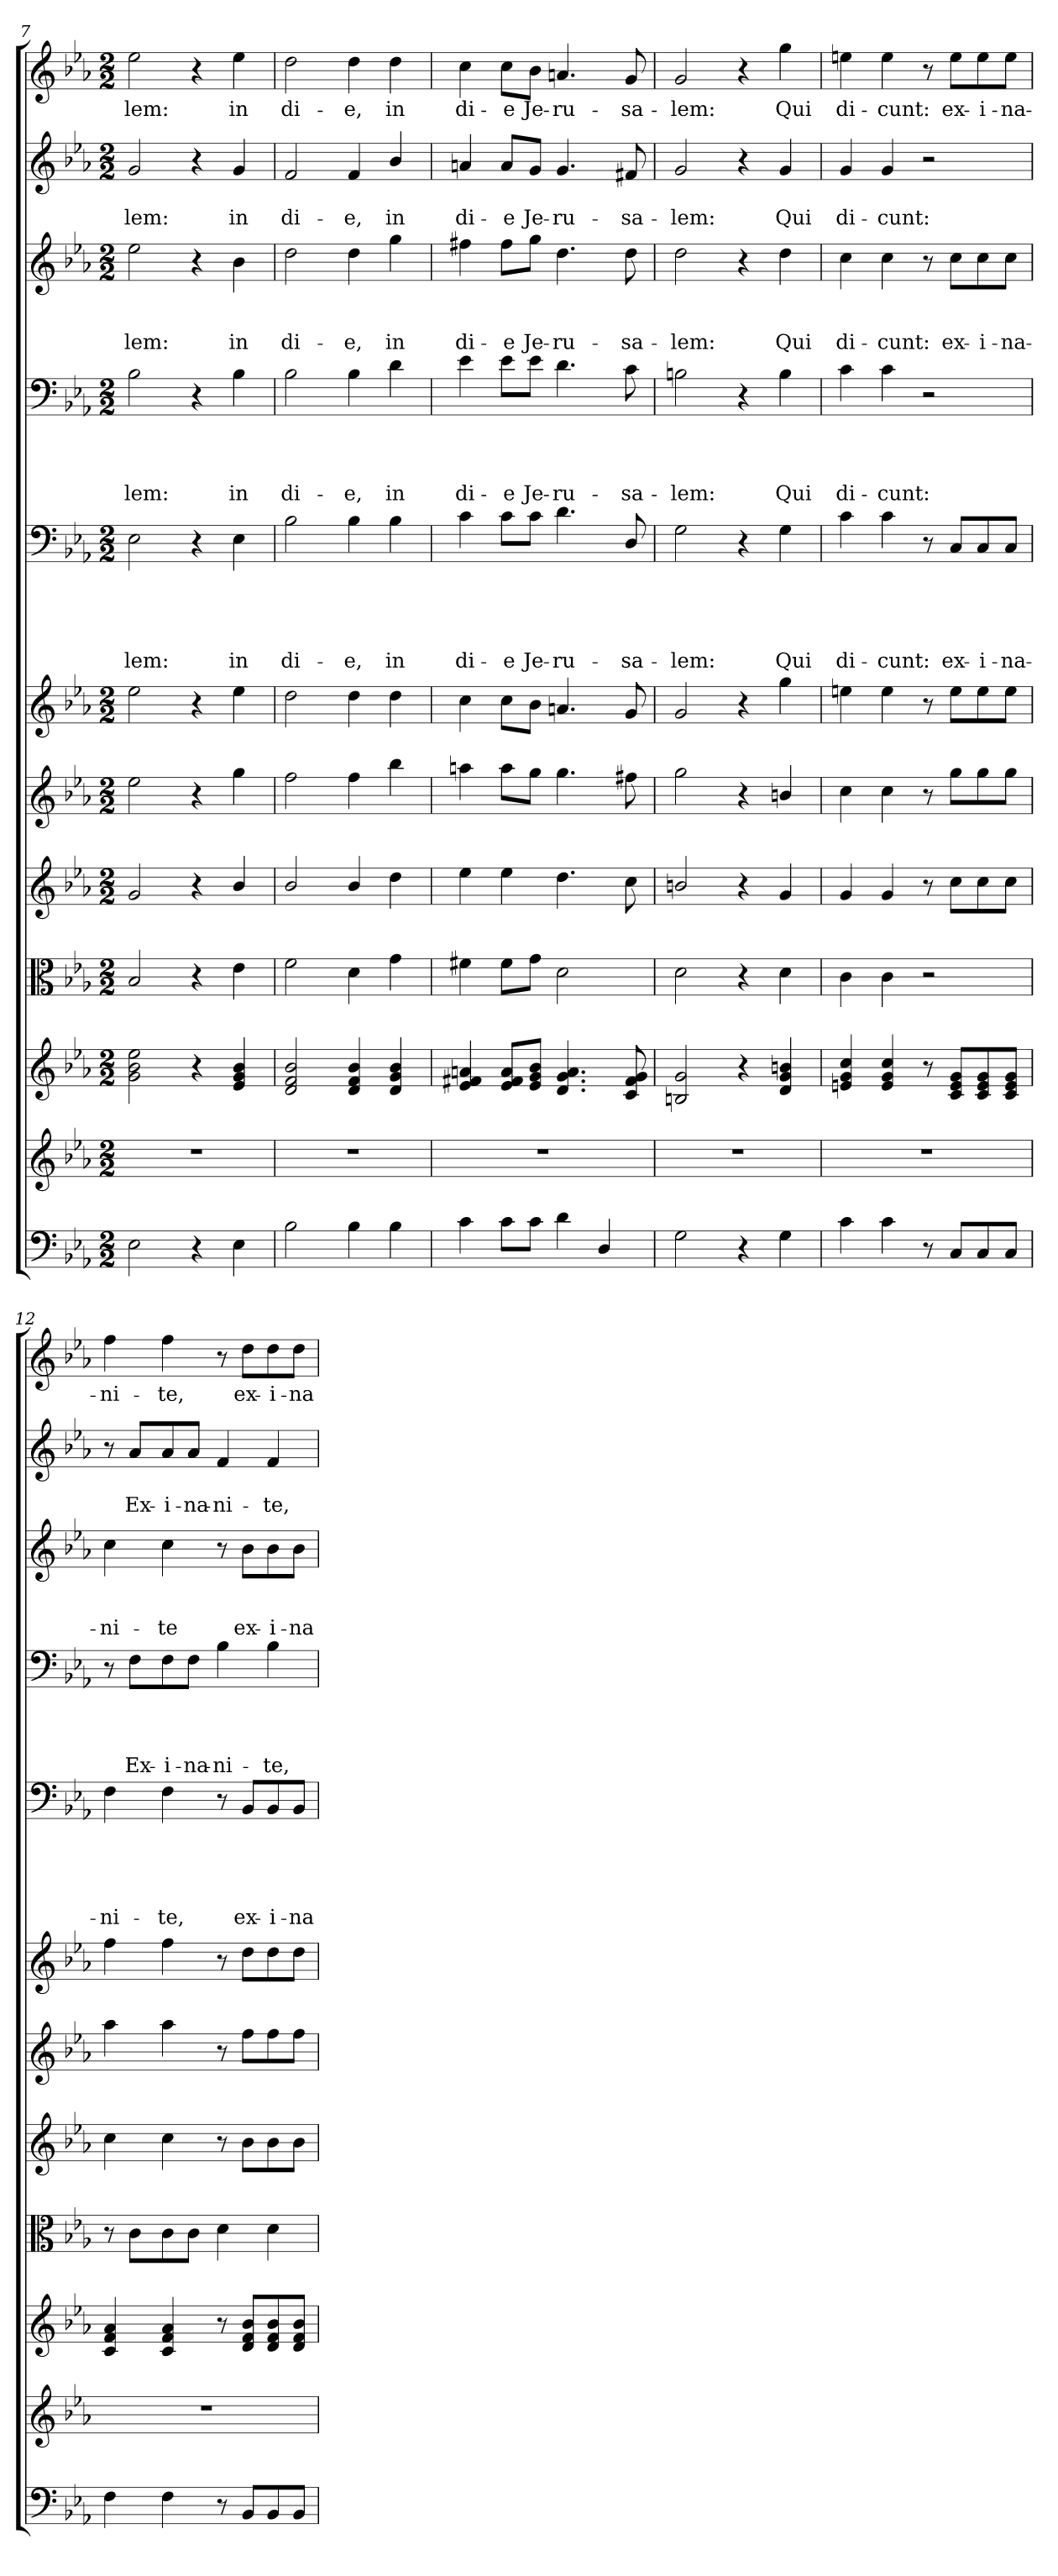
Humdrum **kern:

**kern	**kern	**kern	**kern	**kern	**kern	**kern	**kern	**text	**text	**text	**text	**text	**kern	**text	**text	**text	**text	**kern	**text	**text	**text	**kern	**text	**text	**kern	**text
*part11	*part10	*part10	*part9	*part8	*part7	*part6	*part5	*part5	*part5	*part5	*part5	*part5	*part4	*part4	*part4	*part4	*part4	*part3	*part3	*part3	*part3	*part2	*part2	*part2	*part1	*part1
*staff12	*staff11	*staff10	*staff9	*staff8	*staff7	*staff6	*staff5	*staff5	*staff5	*staff5	*staff5	*staff5	*staff4	*staff4	*staff4	*staff4	*staff4	*staff3	*staff3	*staff3	*staff3	*staff2	*staff2	*staff2	*staff1	*staff1
*clefF4	*clefG2	*clefG2	*clefC3	*clefG2	*clefG2	*clefG2	*clefF4	*	*	*	*	*	*clefF4	*	*	*	*	*clefG2	*	*	*	*clefG2	*	*	*clefG2	*
*	*	*	*	*	*	*	*	*	*	*	*	*	*	*	*	*	*	*ITrd7c12	*	*	*	*	*	*	*	*
*k[b-e-a-]	*k[b-e-a-]	*k[b-e-a-]	*k[b-e-a-]	*k[b-e-a-]	*k[b-e-a-]	*k[b-e-a-]	*k[b-e-a-]	*	*	*	*	*	*k[b-e-a-]	*	*	*	*	*k[b-e-a-]	*	*	*	*k[b-e-a-]	*	*	*k[b-e-a-]	*
*E-:	*E-:	*E-:	*E-:	*E-:	*E-:	*E-:	*E-:	*	*	*	*	*	*E-:	*	*	*	*	*E-:	*	*	*	*E-:	*	*	*E-:	*
*M2/2	*M2/2	*M2/2	*M2/2	*M2/2	*M2/2	*M2/2	*M2/2	*	*	*	*	*	*M2/2	*	*	*	*	*M2/2	*	*	*	*M2/2	*	*	*M2/2	*
=7	=7	=7	=7	=7	=7	=7	=7	=7	=7	=7	=7	=7	=7	=7	=7	=7	=7	=7	=7	=7	=7	=7	=7	=7	=7	=7
!	!	!	!	!	!	!	!	!	!	!	!	!LO:LY:b	!	!	!	!	!LO:LY:b	!	!	!	!LO:LY:b	!	!	!LO:LY:b	!	!LO:LY:b
2E-\	1r	2g\ 2b-\ 2ee-\	2B-/	2g/	2ee-\	2ee-\	2E-\	.	.	.	.	-lem:	2B-\	.	.	.	-lem:	2e-\	.	.	-lem:	2g/	.	-lem:	2ee-\	-lem:
4r	.	4r	4r	4r	4r	4r	4r	.	.	.	.	.	4r	.	.	.	.	4r	.	.	.	4r	.	.	4r	.
!	!	!	!	!	!	!	!	!	!	!	!	!LO:LY:b	!	!	!	!	!LO:LY:b	!	!	!	!LO:LY:b	!	!	!LO:LY:b	!	!LO:LY:b
4E-\	.	4e-/ 4g/ 4b-/	4e-\	4b-/	4gg\	4ee-\	4E-\	.	.	.	.	in	4B-\	.	.	.	in	4B-\	.	.	in	4g/	.	in	4ee-\	in
=8	=8	=8	=8	=8	=8	=8	=8	=8	=8	=8	=8	=8	=8	=8	=8	=8	=8	=8	=8	=8	=8	=8	=8	=8	=8	=8
!	!	!	!	!	!	!	!	!	!	!	!	!LO:LY:b	!	!	!	!	!LO:LY:b	!	!	!	!LO:LY:b	!	!	!LO:LY:b	!	!LO:LY:b
2B-\	1r	2d/ 2f/ 2b-/	2f\	2b-/	2ff\	2dd\	2B-\	.	.	.	.	di-	2B-\	.	.	.	di-	2d\	.	.	di-	2f/	.	di-	2dd\	di-
!	!	!	!	!	!	!	!	!	!	!	!	!LO:LY:b	!	!	!	!	!LO:LY:b	!	!	!	!LO:LY:b	!	!	!LO:LY:b	!	!LO:LY:b
4B-\	.	4d/ 4f/ 4b-/	4d\	4b-/	4ff\	4dd\	4B-\	.	.	.	.	-e,	4B-\	.	.	.	-e,	4d\	.	.	-e,	4f/	.	-e,	4dd\	-e,
!	!	!	!	!	!	!	!	!	!	!	!	!LO:LY:b	!	!	!	!	!LO:LY:b	!	!	!	!LO:LY:b	!	!	!LO:LY:b	!	!LO:LY:b
4B-\	.	4d/ 4g/ 4b-/	4g\	4dd\	4bb-\	4dd\	4B-\	.	.	.	.	in	4d\	.	.	.	in	4g\	.	.	in	4b-/	.	in	4dd\	in
=9	=9	=9	=9	=9	=9	=9	=9	=9	=9	=9	=9	=9	=9	=9	=9	=9	=9	=9	=9	=9	=9	=9	=9	=9	=9	=9
!	!	!	!	!	!	!	!	!	!	!	!	!LO:LY:b	!	!	!	!	!LO:LY:b	!	!	!	!LO:LY:b	!	!	!LO:LY:b	!	!LO:LY:b
4c\	1r	4e-/ 4f#X/ 4an/	4f#X\	4ee-\	4aan\	4cc\	4c\	.	.	.	.	di-	4e-\	.	.	.	di-	4f#X\	.	.	di-	4an/	.	di-	4cc\	di-
!	!	!	!	!	!	!	!	!	!	!	!	!LO:LY:b	!	!	!	!	!LO:LY:b	!	!	!	!LO:LY:b	!	!	!LO:LY:b	!	!LO:LY:b
8c\L	.	8e-/ 8f#/ 8a/L	8f#\L	4ee-\	8aa\L	8cc\L	8c\L	.	.	.	.	-e	8e-\L	.	.	.	-e	8f#\L	.	.	-e	8a/L	.	-e	8cc\L	-e
!	!	!	!	!	!	!	!	!	!	!	!	!LO:LY:b	!	!	!	!	!LO:LY:b	!	!	!	!LO:LY:b	!	!	!LO:LY:b	!	!LO:LY:b
8c\J	.	8e-/ 8g/ 8b-/J	8g\J	.	8gg\J	8b-\J	8c\J	.	.	.	.	Je-	8e-\J	.	.	.	Je-	8g\J	.	.	Je-	8g/J	.	Je-	8b-\J	Je-
!	!	!	!	!	!	!	!	!	!	!	!	!LO:LY:b	!	!	!	!	!LO:LY:b	!	!	!	!LO:LY:b	!	!	!LO:LY:b	!	!LO:LY:b
4d\	.	4.d/ 4.g/ 4.a/	2d\	4.dd\	4.gg\	4.an/	4.d\	.	.	.	.	-ru-	4.d\	.	.	.	-ru-	4.d\	.	.	-ru-	4.g/	.	-ru-	4.an/	-ru-
4D/	.	.	.	.	.	.	.	.	.	.	.	.	.	.	.	.	.	.	.	.	.	.	.	.	.	.
!	!	!	!	!	!	!	!	!	!	!	!	!LO:LY:b	!	!	!	!	!LO:LY:b	!	!	!	!LO:LY:b	!	!	!LO:LY:b	!	!LO:LY:b
.	.	8c/ 8f#/ 8g/	.	8cc\	8ff#X\	8g/	8D/	.	.	.	.	-sa-	8c\	.	.	.	-sa-	8d\	.	.	-sa-	8f#X/	.	-sa-	8g/	-sa-
=10	=10	=10	=10	=10	=10	=10	=10	=10	=10	=10	=10	=10	=10	=10	=10	=10	=10	=10	=10	=10	=10	=10	=10	=10	=10	=10
!	!	!	!	!	!	!	!	!	!	!	!	!LO:LY:b	!	!	!	!	!LO:LY:b	!	!	!	!LO:LY:b	!	!	!LO:LY:b	!	!LO:LY:b
2G\	1r	2Bn/ 2g/	2d\	2bn/	2gg\	2g/	2G\	.	.	.	.	-lem:	2Bn\	.	.	.	-lem:	2d\	.	.	-lem:	2g/	.	-lem:	2g/	-lem:
4r	.	4r	4r	4r	4r	4r	4r	.	.	.	.	.	4r	.	.	.	.	4r	.	.	.	4r	.	.	4r	.
!	!	!	!	!	!	!	!	!	!	!	!	!LO:LY:b	!	!	!	!	!LO:LY:b	!	!	!	!LO:LY:b	!	!	!LO:LY:b	!	!LO:LY:b
4G\	.	4d/ 4g/ 4bn/	4d\	4g/	4bn/	4gg\	4G\	.	.	.	.	Qui	4B\	.	.	.	Qui	4d\	.	.	Qui	4g/	.	Qui	4gg\	Qui
!!LO:PB:g=z
=11	=11	=11	=11	=11	=11	=11	=11	=11	=11	=11	=11	=11	=11	=11	=11	=11	=11	=11	=11	=11	=11	=11	=11	=11	=11	=11
!	!	!	!	!	!	!	!	!	!	!	!	!LO:LY:b	!	!	!	!	!LO:LY:b	!	!	!	!LO:LY:b	!	!	!LO:LY:b	!	!LO:LY:b
4c\	1r	4en/ 4g/ 4cc/	4c\	4g/	4cc\	4een\	4c\	.	.	.	.	di-	4c\	.	.	.	di-	4c\	.	.	di-	4g/	.	di-	4een\	di-
!	!	!	!	!	!	!	!	!	!	!	!	!LO:LY:b	!	!	!	!	!LO:LY:b	!	!	!	!LO:LY:b	!	!	!LO:LY:b	!	!LO:LY:b
4c\	.	4e/ 4g/ 4cc/	4c\	4g/	4cc\	4ee\	4c\	.	.	.	.	-cunt:	4c\	.	.	.	-cunt:	4c\	.	.	-cunt:	4g/	.	-cunt:	4ee\	-cunt:
8r	.	8r	2r	8r	8r	8r	8r	.	.	.	.	.	2r	.	.	.	.	8r	.	.	.	2r	.	.	8r	.
!	!	!	!	!	!	!	!	!	!	!	!	!LO:LY:b	!	!	!	!	!	!	!	!	!LO:LY:b	!	!	!	!	!LO:LY:b
8C/L	.	8c/ 8e/ 8g/L	.	8cc\L	8gg\L	8ee\L	8C/L	.	.	.	.	ex-	.	.	.	.	.	8c\L	.	.	ex-	.	.	.	8ee\L	ex-
!	!	!	!	!	!	!	!	!	!	!	!	!LO:LY:b	!	!	!	!	!	!	!	!	!LO:LY:b	!	!	!	!	!LO:LY:b
8C/	.	8c/ 8e/ 8g/	.	8cc\	8gg\	8ee\	8C/	.	.	.	.	-i-	.	.	.	.	.	8c\	.	.	-i-	.	.	.	8ee\	-i-
!	!	!	!	!	!	!	!	!	!	!	!	!LO:LY:b	!	!	!	!	!	!	!	!	!LO:LY:b	!	!	!	!	!LO:LY:b
8C/J	.	8c/ 8e/ 8g/J	.	8cc\J	8gg\J	8ee\J	8C/J	.	.	.	.	-na-	.	.	.	.	.	8c\J	.	.	-na-	.	.	.	8ee\J	-na-
=12	=12	=12	=12	=12	=12	=12	=12	=12	=12	=12	=12	=12	=12	=12	=12	=12	=12	=12	=12	=12	=12	=12	=12	=12	=12	=12
!	!	!	!	!	!	!	!	!	!	!	!	!LO:LY:b	!	!	!	!	!	!	!	!	!LO:LY:b	!	!	!	!	!LO:LY:b
4F\	1r	4c/ 4f/ 4a-/	8r	4cc\	4aa-\	4ff\	4F\	.	.	.	.	-ni-	8r	.	.	.	.	4c\	.	.	-ni-	8r	.	.	4ff\	-ni-
!	!	!	!	!	!	!	!	!	!	!	!	!	!	!	!	!	!LO:LY:b	!	!	!	!	!	!	!LO:LY:b	!	!
.	.	.	8c\L	.	.	.	.	.	.	.	.	.	8F\L	.	.	.	Ex-	.	.	.	.	8a-/L	.	Ex-	.	.
!	!	!	!	!	!	!	!	!	!	!	!	!LO:LY:b	!	!	!	!	!LO:LY:b	!	!	!	!LO:LY:b	!	!	!LO:LY:b	!	!LO:LY:b
4F\	.	4c/ 4f/ 4a-/	8c\	4cc\	4aa-\	4ff\	4F\	.	.	.	.	-te,	8F\	.	.	.	-i-	4c\	.	.	-te	8a-/	.	-i-	4ff\	-te,
!	!	!	!	!	!	!	!	!	!	!	!	!	!	!	!	!	!LO:LY:b	!	!	!	!	!	!	!LO:LY:b	!	!
.	.	.	8c\J	.	.	.	.	.	.	.	.	.	8F\J	.	.	.	-na-	.	.	.	.	8a-/J	.	-na-	.	.
!	!	!	!	!	!	!	!	!	!	!	!	!	!	!	!	!	!LO:LY:b	!	!	!	!	!	!	!LO:LY:b	!	!
8r	.	8r	4d\	8r	8r	8r	8r	.	.	.	.	.	4B-\	.	.	.	-ni-	8r	.	.	.	4f/	.	-ni-	8r	.
!	!	!	!	!	!	!	!	!	!	!	!	!LO:LY:b	!	!	!	!	!	!	!	!	!LO:LY:b	!	!	!	!	!LO:LY:b
8BB-/L	.	8d/ 8f/ 8b-/L	.	8b-\L	8ff\L	8dd\L	8BB-/L	.	.	.	.	ex-	.	.	.	.	.	8B-\L	.	.	ex-	.	.	.	8dd\L	ex-
!	!	!	!	!	!	!	!	!	!	!	!	!LO:LY:b	!	!	!	!	!LO:LY:b	!	!	!	!LO:LY:b	!	!	!LO:LY:b	!	!LO:LY:b
8BB-/	.	8d/ 8f/ 8b-/	4d\	8b-\	8ff\	8dd\	8BB-/	.	.	.	.	-i-	4B-\	.	.	.	-te,	8B-\	.	.	-i-	4f/	.	-te,	8dd\	-i-
!	!	!	!	!	!	!	!	!	!	!	!	!LO:LY:b	!	!	!	!	!	!	!	!	!LO:LY:b	!	!	!	!	!LO:LY:b
8BB-/J	.	8d/ 8f/ 8b-/J	.	8b-\J	8ff\J	8dd\J	8BB-/J	.	.	.	.	-na-	.	.	.	.	.	8B-\J	.	.	-na-	.	.	.	8dd\J	-na-
=	=	=	=	=	=	=	=	=	=	=	=	=	=	=	=	=	=	=	=	=	=	=	=	=	=	=
*-	*-	*-	*-	*-	*-	*-	*-	*-	*-	*-	*-	*-	*-	*-	*-	*-	*-	*-	*-	*-	*-	*-	*-	*-	*-	*-
